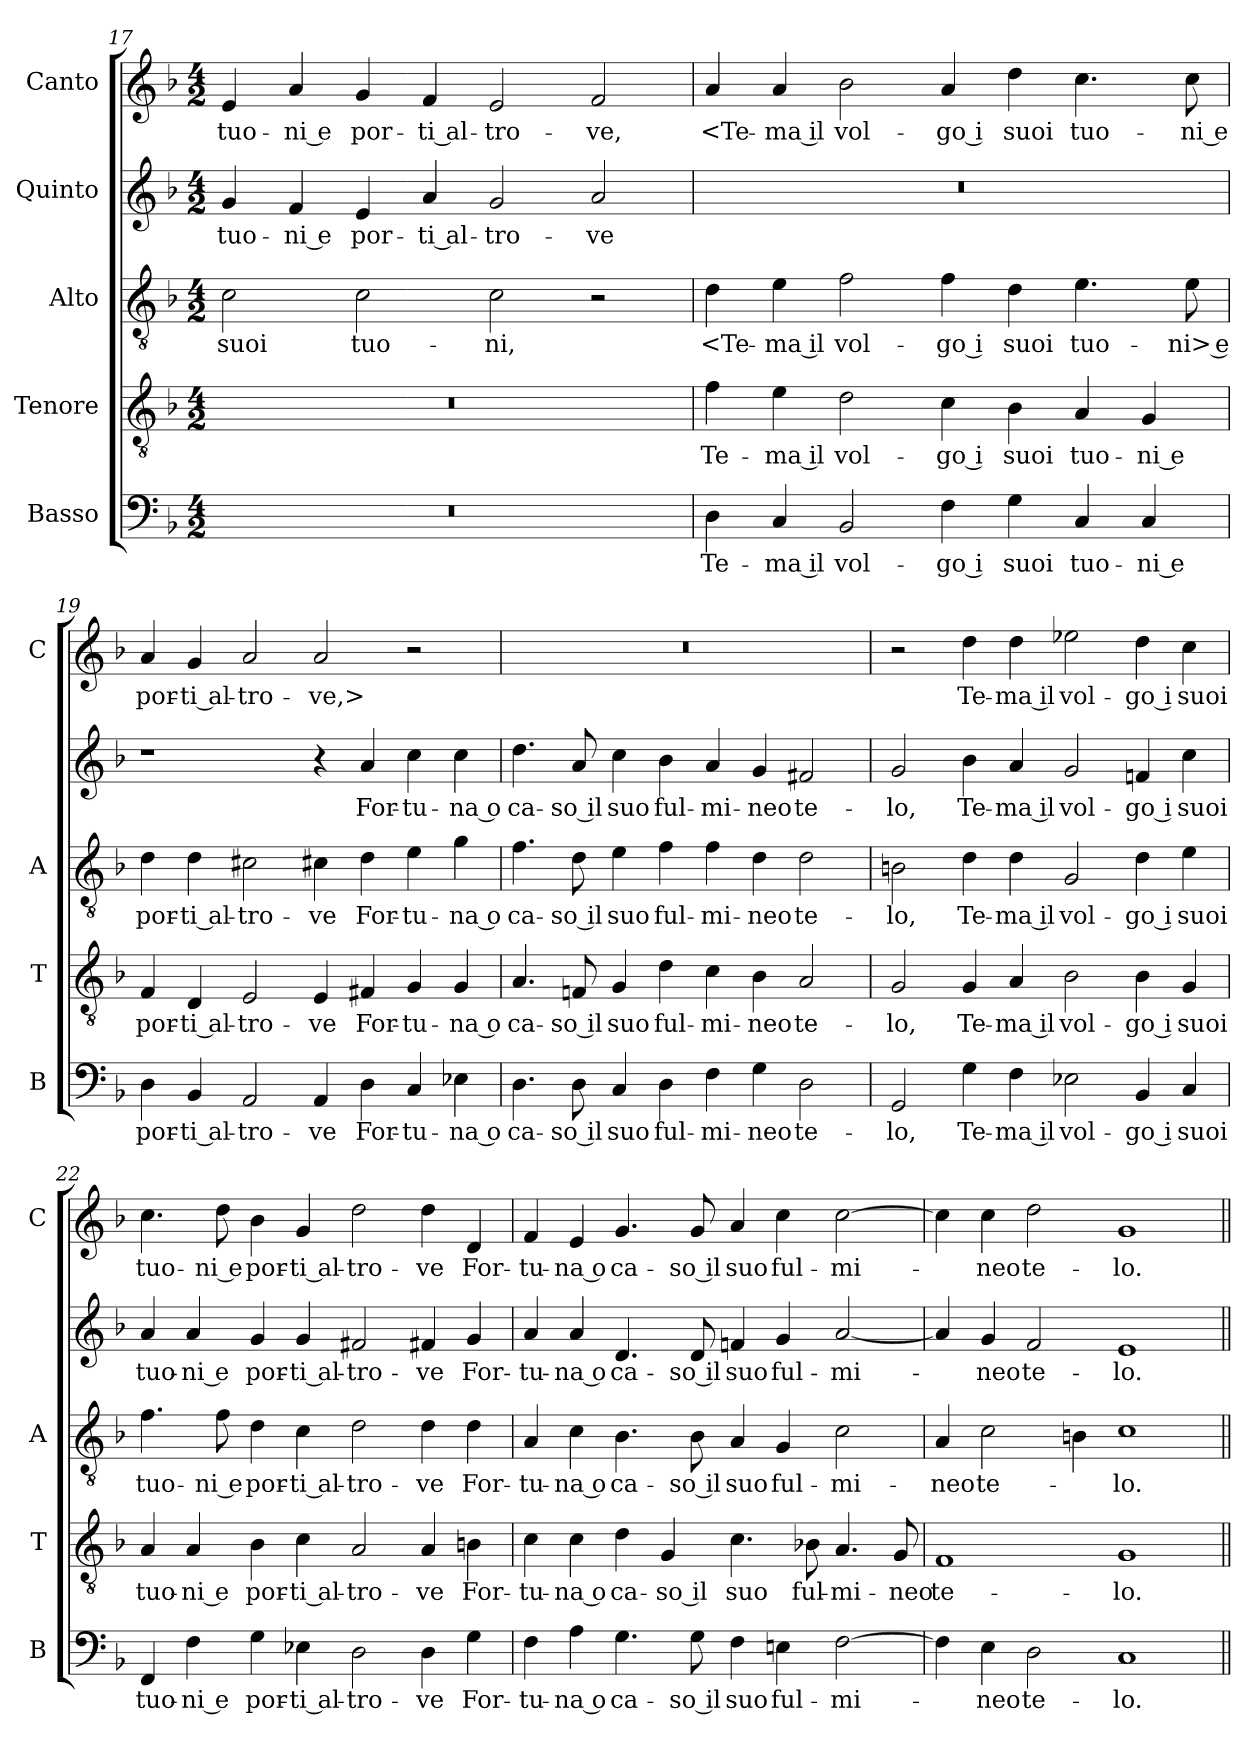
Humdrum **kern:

**kern	**text	**kern	**text	**kern	**text	**kern	**text	**kern	**text
*part5	*part5	*part4	*part4	*part3	*part3	*part2	*part2	*part1	*part1
*staff5	*staff5	*staff4	*staff4	*staff3	*staff3	*staff2	*staff2	*staff1	*staff1
*I"Basso	*	*I"Tenore	*	*I"Alto	*	*I"Quinto	*	*I"Canto	*
*I'B	*	*I'T	*	*I'A	*	*	*	*I'C	*
*clefF4	*	*clefGv2	*	*clefGv2	*	*clefG2	*	*clefG2	*
*k[b-]	*	*k[b-]	*	*k[b-]	*	*k[b-]	*	*k[b-]	*
*F:	*	*F:	*	*F:	*	*F:	*	*F:	*
*M4/2	*	*M4/2	*	*M4/2	*	*M4/2	*	*M4/2	*
=17	=17	=17	=17	=17	=17	=17	=17	=17	=17
0r	.	0r	.	2c	suoi	4g	tuo-	4e	tuo-
.	.	.	.	.	.	4f	-ni e	4a	-ni e
.	.	.	.	2c	tuo-	4e	por-	4g	por-
.	.	.	.	.	.	4a	-ti al-	4f	-ti al-
.	.	.	.	2c	-ni,	2g	-tro-	2e	-tro-
.	.	.	.	2r	.	2a	-ve	2f	-ve,
=18	=18	=18	=18	=18	=18	=18	=18	=18	=18
4D	Te-	4f	Te-	4d	<Te-	0r	.	4a	<Te-
4C	-ma il	4e	-ma il	4e	-ma il	.	.	4a	-ma il
2BB-	vol-	2d	vol-	2f	vol-	.	.	2b-	vol-
4F	-go i	4c	-go i	4f	-go i	.	.	4a	-go i
4G	suoi	4B-	suoi	4d	suoi	.	.	4dd	suoi
4C	tuo-	4A	tuo-	4.e	tuo-	.	.	4.cc	tuo-
4C	-ni e	4G	-ni e	.	.	.	.	.	.
.	.	.	.	8e	-ni> e	.	.	8cc	-ni e
=19	=19	=19	=19	=19	=19	=19	=19	=19	=19
4D	por-	4F	por-	4d	por-	1r	.	4a	por-
4BB-	-ti al-	4D	-ti al-	4d	-ti al-	.	.	4g	-ti al-
2AA	-tro-	2E	-tro-	2c#X	-tro-	.	.	2a	-tro-
4AA	-ve	4E	-ve	4c#X	-ve	4r	.	2a	-ve,>
4D	For-	4F#X	For-	4d	For-	4a	For-	.	.
4C	-tu-	4G	-tu-	4e	-tu-	4cc	-tu-	2r	.
4E-X	-na o	4G	-na o	4g	-na o	4cc	-na o	.	.
=20	=20	=20	=20	=20	=20	=20	=20	=20	=20
4.D	ca-	4.A	ca-	4.f	ca-	4.dd	ca-	0r	.
8D	-so il	8Fn	-so il	8d	-so il	8a	-so il	.	.
4C	suo	4G	suo	4e	suo	4cc	suo	.	.
4D	ful-	4d	ful-	4f	ful-	4b-	ful-	.	.
4F	-mi-	4c	-mi-	4f	-mi-	4a	-mi-	.	.
4G	-neo	4B-	-neo	4d	-neo	4g	-neo	.	.
2D	te-	2A	te-	2d	te-	2f#X	te-	.	.
=21	=21	=21	=21	=21	=21	=21	=21	=21	=21
2GG	-lo,	2G	-lo,	2Bn	-lo,	2g	-lo,	2r	.
4G	Te-	4G	Te-	4d	Te-	4b-	Te-	4dd	Te-
4F	-ma il	4A	-ma il	4d	-ma il	4a	-ma il	4dd	-ma il
2E-X	vol-	2B-	vol-	2G	vol-	2g	vol-	2ee-X	vol-
4BB-	-go i	4B-	-go i	4d	-go i	4fn	-go i	4dd	-go i
4C	suoi	4G	suoi	4e	suoi	4cc	suoi	4cc	suoi
=22	=22	=22	=22	=22	=22	=22	=22	=22	=22
4FF	tuo-	4A	tuo-	4.f	tuo-	4a	tuo-	4.cc	tuo-
4F	-ni e	4A	-ni e	.	.	4a	-ni e	.	.
.	.	.	.	8f	-ni e	.	.	8dd	-ni e
4G	por-	4B-	por-	4d	por-	4g	por-	4b-	por-
4E-X	-ti al-	4c	-ti al-	4c	-ti al-	4g	-ti al-	4g	-ti al-
2D	-tro-	2A	-tro-	2d	-tro-	2f#X	-tro-	2dd	-tro-
4D	-ve	4A	-ve	4d	-ve	4f#X	-ve	4dd	-ve
4G	For-	4Bn	For-	4d	For-	4g	For-	4d	For-
=23	=23	=23	=23	=23	=23	=23	=23	=23	=23
4F	-tu-	4c	-tu-	4A	-tu-	4a	-tu-	4f	-tu-
4A	-na o	4c	-na o	4c	-na o	4a	-na o	4e	-na o
4.G	ca-	4d	ca-	4.B-	ca-	4.d	ca-	4.g	ca-
.	.	4G	-so il	.	.	.	.	.	.
8G	-so il	.	.	8B-	-so il	8d	-so il	8g	-so il
4F	suo	4.c	suo	4A	suo	4fn	suo	4a	suo
4En	ful-	.	.	4G	ful-	4g	ful-	4cc	ful-
.	.	8B-X	ful-	.	.	.	.	.	.
[2F	-mi-	4.A	-mi-	2c	-mi-	[2a	-mi-	[2cc	-mi-
.	.	8G	-neo	.	.	.	.	.	.
=24	=24	=24	=24	=24	=24	=24	=24	=24	=24
4F]	.	1F	te-	4A	-neo	4a]	.	4cc]	.
4E	-neo	.	.	2c	te-	4g	-neo	4cc	-neo
2D	te-	.	.	.	.	2f	te-	2dd	te-
.	.	.	.	4Bn	.	.	.	.	.
1C	-lo.	1G	-lo.	1c	-lo.	1e	-lo.	1g	-lo.
=||	=||	=||	=||	=||	=||	=||	=||	=||	=||
*-	*-	*-	*-	*-	*-	*-	*-	*-	*-
